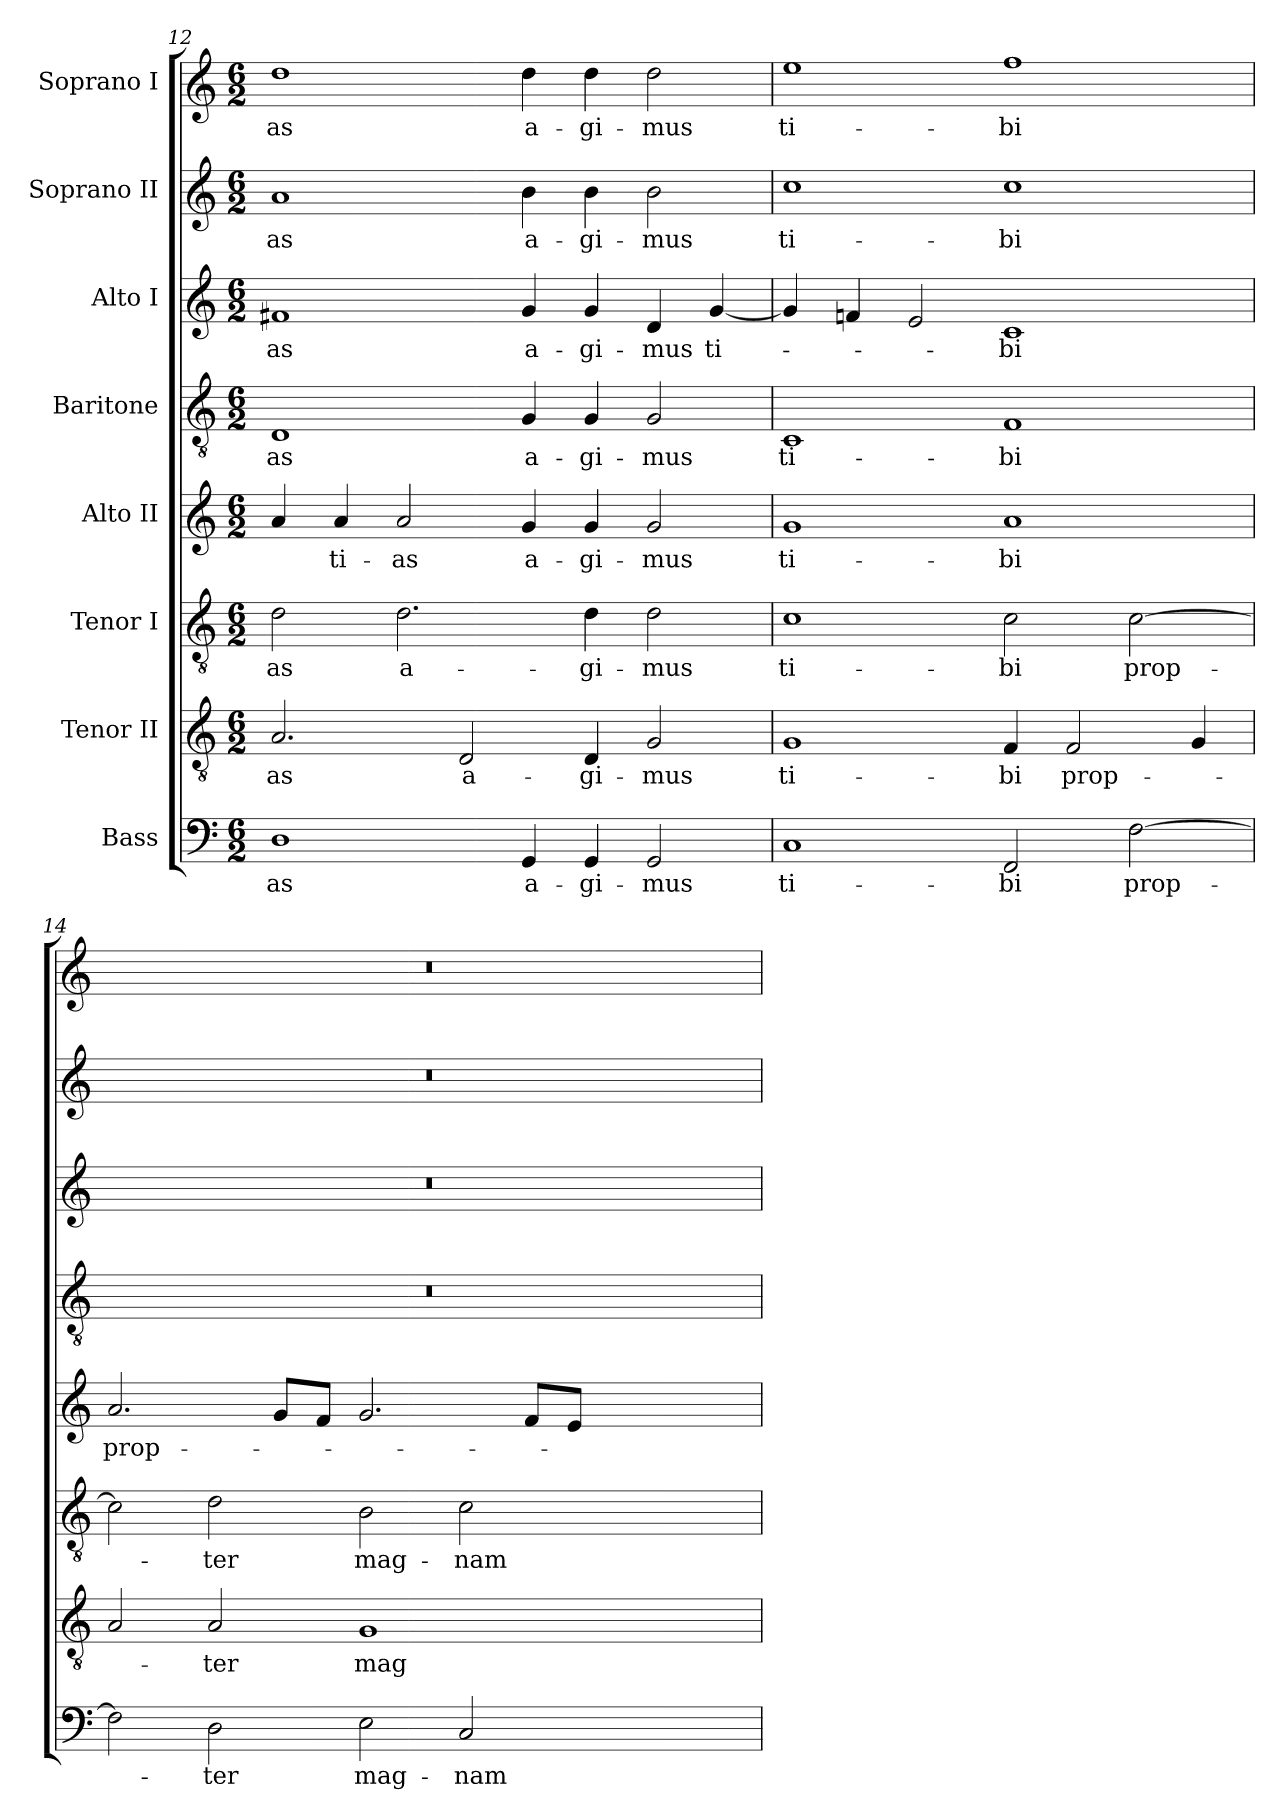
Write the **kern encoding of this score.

**kern	**text	**kern	**text	**kern	**text	**kern	**text	**kern	**text	**kern	**text	**kern	**text	**kern	**text
*part8	*part8	*part7	*part7	*part6	*part6	*part5	*part5	*part4	*part4	*part3	*part3	*part2	*part2	*part1	*part1
*staff8	*staff8	*staff7	*staff7	*staff6	*staff6	*staff5	*staff5	*staff4	*staff4	*staff3	*staff3	*staff2	*staff2	*staff1	*staff1
*I"Bass	*	*I"Tenor II	*	*I"Tenor I	*	*I"Alto II	*	*I"Baritone	*	*I"Alto I	*	*I"Soprano II	*	*I"Soprano I	*
*clefF4	*	*clefGv2	*	*clefGv2	*	*clefG2	*	*clefGv2	*	*clefG2	*	*clefG2	*	*clefG2	*
*ITrd7c12	*	*ITrd7c12	*	*ITrd7c12	*	*	*	*ITrd7c12	*	*	*	*	*	*	*
*k[]	*	*k[]	*	*k[]	*	*k[]	*	*k[]	*	*k[]	*	*k[]	*	*k[]	*
*C:	*	*C:	*	*C:	*	*C:	*	*C:	*	*C:	*	*C:	*	*C:	*
*M6/2	*	*M6/2	*	*M6/2	*	*M6/2	*	*M6/2	*	*M6/2	*	*M6/2	*	*M6/2	*
=12	=12	=12	=12	=12	=12	=12	=12	=12	=12	=12	=12	=12	=12	=12	=12
!	!LO:LY:b:color=#000000	!	!	!	!	!	!	!	!	!	!	!	!	!	!
!	!	!	!LO:LY:b:color=#000000	!	!	!	!	!	!	!	!	!	!	!	!
!	!	!	!	!	!LO:LY:b:color=#000000	!	!	!	!	!	!	!	!	!	!
!	!	!	!	!	!	!	!	!	!LO:LY:b:color=#000000	!	!	!	!	!	!
!	!	!	!	!	!	!	!	!	!	!	!LO:LY:b:color=#000000	!	!	!	!
!	!	!	!	!	!	!	!	!	!	!	!	!	!LO:LY:b:color=#000000	!	!
!	!	!	!	!	!	!	!	!	!	!	!	!	!	!	!LO:LY:b:color=#000000
1DDi	-as	2.AAi/	-as	2Di\	-as	4ai/	.	1DDi	-as	1f#Xi	-as	1ai	-as	1ddi	-as
!	!	!	!	!	!	!	!LO:LY:b:color=#000000	!	!	!	!	!	!	!	!
.	.	.	.	.	.	4ai/	-ti-	.	.	.	.	.	.	.	.
!	!	!	!	!	!LO:LY:b:color=#000000	!	!	!	!	!	!	!	!	!	!
!	!	!	!	!	!	!	!LO:LY:b:color=#000000	!	!	!	!	!	!	!	!
.	.	.	.	2.Di\	a-	2ai/	-as	.	.	.	.	.	.	.	.
!	!	!	!LO:LY:b:color=#000000	!	!	!	!	!	!	!	!	!	!	!	!
.	.	2DDi/	a-	.	.	.	.	.	.	.	.	.	.	.	.
!	!LO:LY:b:color=#000000	!	!	!	!	!	!	!	!	!	!	!	!	!	!
!	!	!	!	!	!	!	!LO:LY:b:color=#000000	!	!	!	!	!	!	!	!
!	!	!	!	!	!	!	!	!	!LO:LY:b:color=#000000	!	!	!	!	!	!
!	!	!	!	!	!	!	!	!	!	!	!LO:LY:b:color=#000000	!	!	!	!
!	!	!	!	!	!	!	!	!	!	!	!	!	!LO:LY:b:color=#000000	!	!
!	!	!	!	!	!	!	!	!	!	!	!	!	!	!	!LO:LY:b:color=#000000
4GGGi/	a-	.	.	.	.	4gi/	a-	4GGi/	a-	4gi/	a-	4bi\	a-	4ddi\	a-
!	!LO:LY:b:color=#000000	!	!	!	!	!	!	!	!	!	!	!	!	!	!
!	!	!	!LO:LY:b:color=#000000	!	!	!	!	!	!	!	!	!	!	!	!
!	!	!	!	!	!LO:LY:b:color=#000000	!	!	!	!	!	!	!	!	!	!
!	!	!	!	!	!	!	!LO:LY:b:color=#000000	!	!	!	!	!	!	!	!
!	!	!	!	!	!	!	!	!	!LO:LY:b:color=#000000	!	!	!	!	!	!
!	!	!	!	!	!	!	!	!	!	!	!LO:LY:b:color=#000000	!	!	!	!
!	!	!	!	!	!	!	!	!	!	!	!	!	!LO:LY:b:color=#000000	!	!
!	!	!	!	!	!	!	!	!	!	!	!	!	!	!	!LO:LY:b:color=#000000
4GGGi/	-gi-	4DDi/	-gi-	4Di\	-gi-	4gi/	-gi-	4GGi/	-gi-	4gi/	-gi-	4bi\	-gi-	4ddi\	-gi-
!	!LO:LY:b:color=#000000	!	!	!	!	!	!	!	!	!	!	!	!	!	!
!	!	!	!LO:LY:b:color=#000000	!	!	!	!	!	!	!	!	!	!	!	!
!	!	!	!	!	!LO:LY:b:color=#000000	!	!	!	!	!	!	!	!	!	!
!	!	!	!	!	!	!	!LO:LY:b:color=#000000	!	!	!	!	!	!	!	!
!	!	!	!	!	!	!	!	!	!LO:LY:b:color=#000000	!	!	!	!	!	!
!	!	!	!	!	!	!	!	!	!	!	!LO:LY:b:color=#000000	!	!	!	!
!	!	!	!	!	!	!	!	!	!	!	!	!	!LO:LY:b:color=#000000	!	!
!	!	!	!	!	!	!	!	!	!	!	!	!	!	!	!LO:LY:b:color=#000000
2GGGi/	-mus	2GGi/	-mus	2Di\	-mus	2gi/	-mus	2GGi/	-mus	4di/	-mus	2bi\	-mus	2ddi\	-mus
!	!	!	!	!	!	!	!	!	!	!	!LO:LY:b:color=#000000	!	!	!	!
.	.	.	.	.	.	.	.	.	.	[<4gi/	ti-	.	.	.	.
!!LO:LB:g=z
=13	=13	=13	=13	=13	=13	=13	=13	=13	=13	=13	=13	=13	=13	=13	=13
!	!LO:LY:b:color=#000000	!	!	!	!	!	!	!	!	!	!	!	!	!	!
!	!	!	!LO:LY:b:color=#000000	!	!	!	!	!	!	!	!	!	!	!	!
!	!	!	!	!	!LO:LY:b:color=#000000	!	!	!	!	!	!	!	!	!	!
!	!	!	!	!	!	!	!LO:LY:b:color=#000000	!	!	!	!	!	!	!	!
!	!	!	!	!	!	!	!	!	!LO:LY:b:color=#000000	!	!	!	!	!	!
!	!	!	!	!	!	!	!	!	!	!	!	!	!LO:LY:b:color=#000000	!	!
!	!	!	!	!	!	!	!	!	!	!	!	!	!	!	!LO:LY:b:color=#000000
1CCi	ti-	1GGi	ti-	1Ci	ti-	1gi	ti-	1CCi	ti-	4gi/]	.	1cci	ti-	1eei	ti-
.	.	.	.	.	.	.	.	.	.	4fni/	.	.	.	.	.
.	.	.	.	.	.	.	.	.	.	2ei/	.	.	.	.	.
!	!LO:LY:b:color=#000000	!	!	!	!	!	!	!	!	!	!	!	!	!	!
!	!	!	!LO:LY:b:color=#000000	!	!	!	!	!	!	!	!	!	!	!	!
!	!	!	!	!	!LO:LY:b:color=#000000	!	!	!	!	!	!	!	!	!	!
!	!	!	!	!	!	!	!LO:LY:b:color=#000000	!	!	!	!	!	!	!	!
!	!	!	!	!	!	!	!	!	!LO:LY:b:color=#000000	!	!	!	!	!	!
!	!	!	!	!	!	!	!	!	!	!	!LO:LY:b:color=#000000	!	!	!	!
!	!	!	!	!	!	!	!	!	!	!	!	!	!LO:LY:b:color=#000000	!	!
!	!	!	!	!	!	!	!	!	!	!	!	!	!	!	!LO:LY:b:color=#000000
2FFFi/	-bi	4FFi/	-bi	2Ci\	-bi	1ai	-bi	1FFi	-bi	1ci	-bi	1cci	-bi	1ffi	-bi
!	!	!	!LO:LY:b:color=#000000	!	!	!	!	!	!	!	!	!	!	!	!
.	.	2FFi/	prop-	.	.	.	.	.	.	.	.	.	.	.	.
!	!LO:LY:b:color=#000000	!	!	!	!	!	!	!	!	!	!	!	!	!	!
!	!	!	!	!	!LO:LY:b:color=#000000	!	!	!	!	!	!	!	!	!	!
[>2FFi\	prop-	.	.	[>2Ci\	prop-	.	.	.	.	.	.	.	.	.	.
.	.	4GGi/	.	.	.	.	.	.	.	.	.	.	.	.	.
=14	=14	=14	=14	=14	=14	=14	=14	=14	=14	=14	=14	=14	=14	=14	=14
!	!	!	!	!	!	!	!LO:LY:b:color=#000000	!LO:N:vis=1	!	!LO:N:vis=1	!	!LO:N:vis=1	!	!LO:N:vis=1	!
2FFi\]	.	2AAi/	.	2Ci\]	.	2.ai/	prop-	0.r	.	0.r	.	0.r	.	0.r	.
!	!LO:LY:b:color=#000000	!	!	!	!	!	!	!	!	!	!	!	!	!	!
!	!	!	!LO:LY:b:color=#000000	!	!	!	!	!	!	!	!	!	!	!	!
!	!	!	!	!	!LO:LY:b:color=#000000	!	!	!	!	!	!	!	!	!	!
2DDi\	-ter	2AAi/	-ter	2Di\	-ter	.	.	.	.	.	.	.	.	.	.
.	.	.	.	.	.	8gi/L	.	.	.	.	.	.	.	.	.
.	.	.	.	.	.	8fi/J	.	.	.	.	.	.	.	.	.
!	!LO:LY:b:color=#000000	!	!	!	!	!	!	!	!	!	!	!	!	!	!
!	!	!	!LO:LY:b:color=#000000	!	!	!	!	!	!	!	!	!	!	!	!
!	!	!	!	!	!LO:LY:b:color=#000000	!	!	!	!	!	!	!	!	!	!
2EEi\	mag-	1GGi	mag-	2BBi\	mag-	2.gi/	.	.	.	.	.	.	.	.	.
!	!LO:LY:b:color=#000000	!	!	!	!	!	!	!	!	!	!	!	!	!	!
!	!	!	!	!	!LO:LY:b:color=#000000	!	!	!	!	!	!	!	!	!	!
2CCi/	-nam	.	.	2Ci\	-nam	.	.	.	.	.	.	.	.	.	.
.	.	.	.	.	.	8fi/L	.	.	.	.	.	.	.	.	.
.	.	.	.	.	.	8ei/J	.	.	.	.	.	.	.	.	.
1ryy	.	1ryy	.	1ryy	.	1ryy	.	.	.	.	.	.	.	.	.
=	=	=	=	=	=	=	=	=	=	=	=	=	=	=	=
*-	*-	*-	*-	*-	*-	*-	*-	*-	*-	*-	*-	*-	*-	*-	*-
